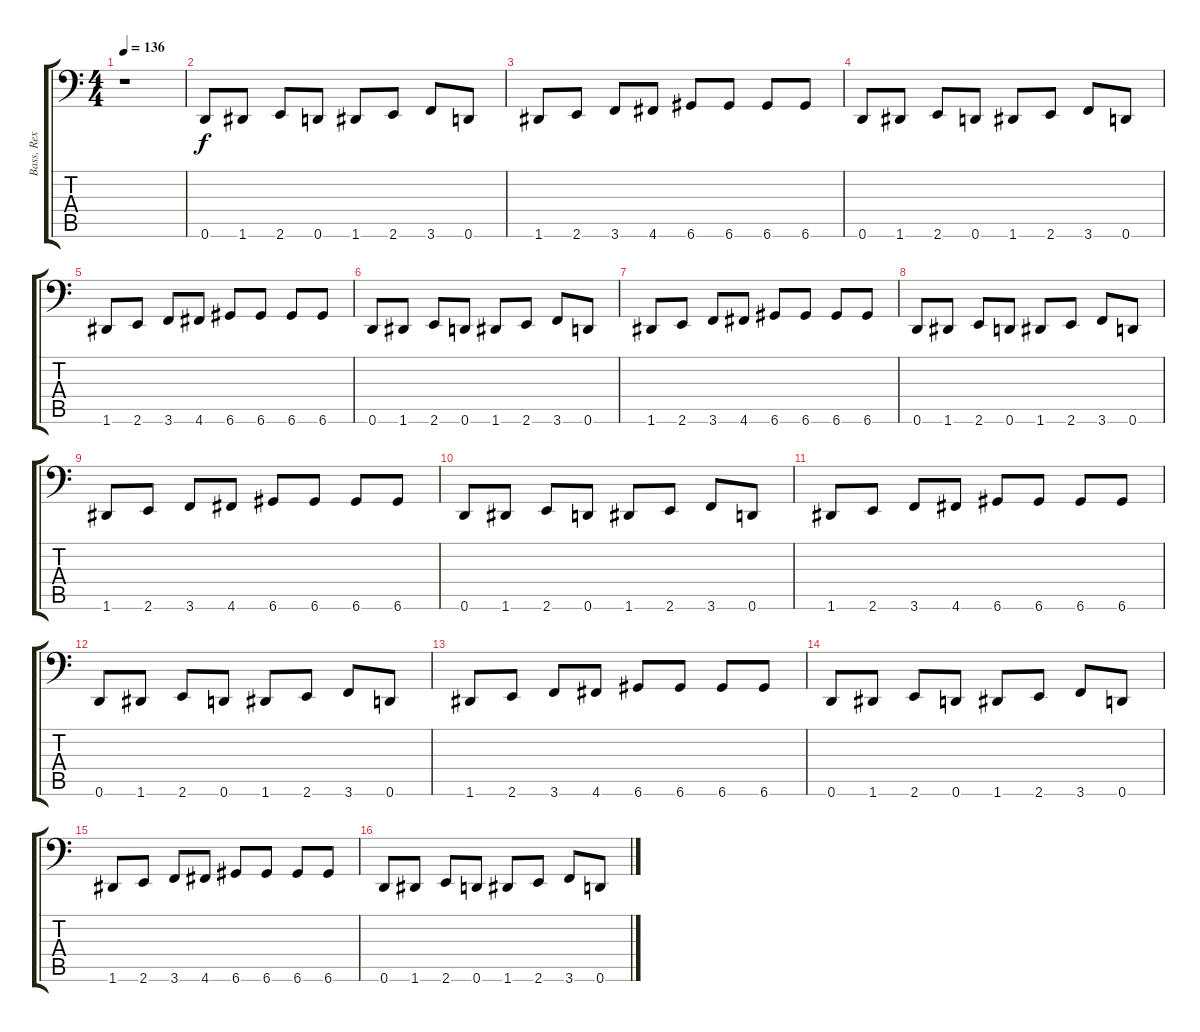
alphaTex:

\track ("Bass, Rex" "Bass, Rex") {instrument electricbasspick}
\staff {score tabs}
\tuning (E3 B2 G2 D2 A1 D1) {hide}
\ts (4 4)
\tempo 136
\clef f4
\ks c
r.1{dy f instrument electricbasspick} |
0.6.8 1.6.8 2.6.8 0.6.8 1.6.8 2.6.8 3.6.8 0.6.8 |
1.6.8 2.6.8 3.6.8 4.6.8 6.6.8 6.6.8 6.6.8 6.6.8 |
0.6.8 1.6.8 2.6.8 0.6.8 1.6.8 2.6.8 3.6.8 0.6.8 |
1.6.8 2.6.8 3.6.8 4.6.8 6.6.8 6.6.8 6.6.8 6.6.8 |
0.6.8 1.6.8 2.6.8 0.6.8 1.6.8 2.6.8 3.6.8 0.6.8 |
1.6.8 2.6.8 3.6.8 4.6.8 6.6.8 6.6.8 6.6.8 6.6.8 |
0.6.8 1.6.8 2.6.8 0.6.8 1.6.8 2.6.8 3.6.8 0.6.8 |
1.6.8 2.6.8 3.6.8 4.6.8 6.6.8 6.6.8 6.6.8 6.6.8 |
0.6.8 1.6.8 2.6.8 0.6.8 1.6.8 2.6.8 3.6.8 0.6.8 |
1.6.8 2.6.8 3.6.8 4.6.8 6.6.8 6.6.8 6.6.8 6.6.8 |
0.6.8 1.6.8 2.6.8 0.6.8 1.6.8 2.6.8 3.6.8 0.6.8 |
1.6.8 2.6.8 3.6.8 4.6.8 6.6.8 6.6.8 6.6.8 6.6.8 |
0.6.8 1.6.8 2.6.8 0.6.8 1.6.8 2.6.8 3.6.8 0.6.8 |
1.6.8 2.6.8 3.6.8 4.6.8 6.6.8 6.6.8 6.6.8 6.6.8 |
0.6.8 1.6.8 2.6.8 0.6.8 1.6.8 2.6.8 3.6.8 0.6.8
